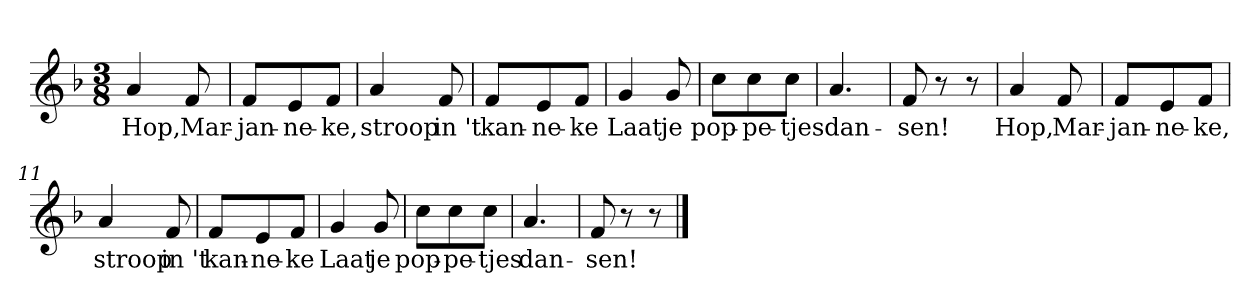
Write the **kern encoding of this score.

**kern	**text
*part1	*part1
*staff1	*staff1
*clefG2	*
*k[b-]	*
*F:	*
*M3/8	*
*MM120	*
=1	=1
4a	Hop,
8f	Mar-
=2	=2
8f/L	-jan-
8e/	-ne-
8f/J	-ke,
=3	=3
4a	stroop
8f	in 't
=4	=4
8f/L	kan-
8e/	-ne-
8f/J	-ke
=5	=5
4g	Laat
8g	je
=6	=6
8cc\L	pop-
8cc\	-pe-
8cc\J	-tjes
=7	=7
4.a	dan-
=8	=8
8f	-sen!
8r	.
8r	.
=9	=9
4a	Hop,
8f	Mar-
=10	=10
8f/L	-jan-
8e/	-ne-
8f/J	-ke,
=11	=11
4a	stroop
8f	in 't
=12	=12
8f/L	kan-
8e/	-ne-
8f/J	-ke
=13	=13
4g	Laat
8g	je
=14	=14
8cc\L	pop-
8cc\	-pe-
8cc\J	-tjes
=15	=15
4.a	dan-
=16	=16
8f	-sen!
8r	.
8r	.
==	==
*-	*-
